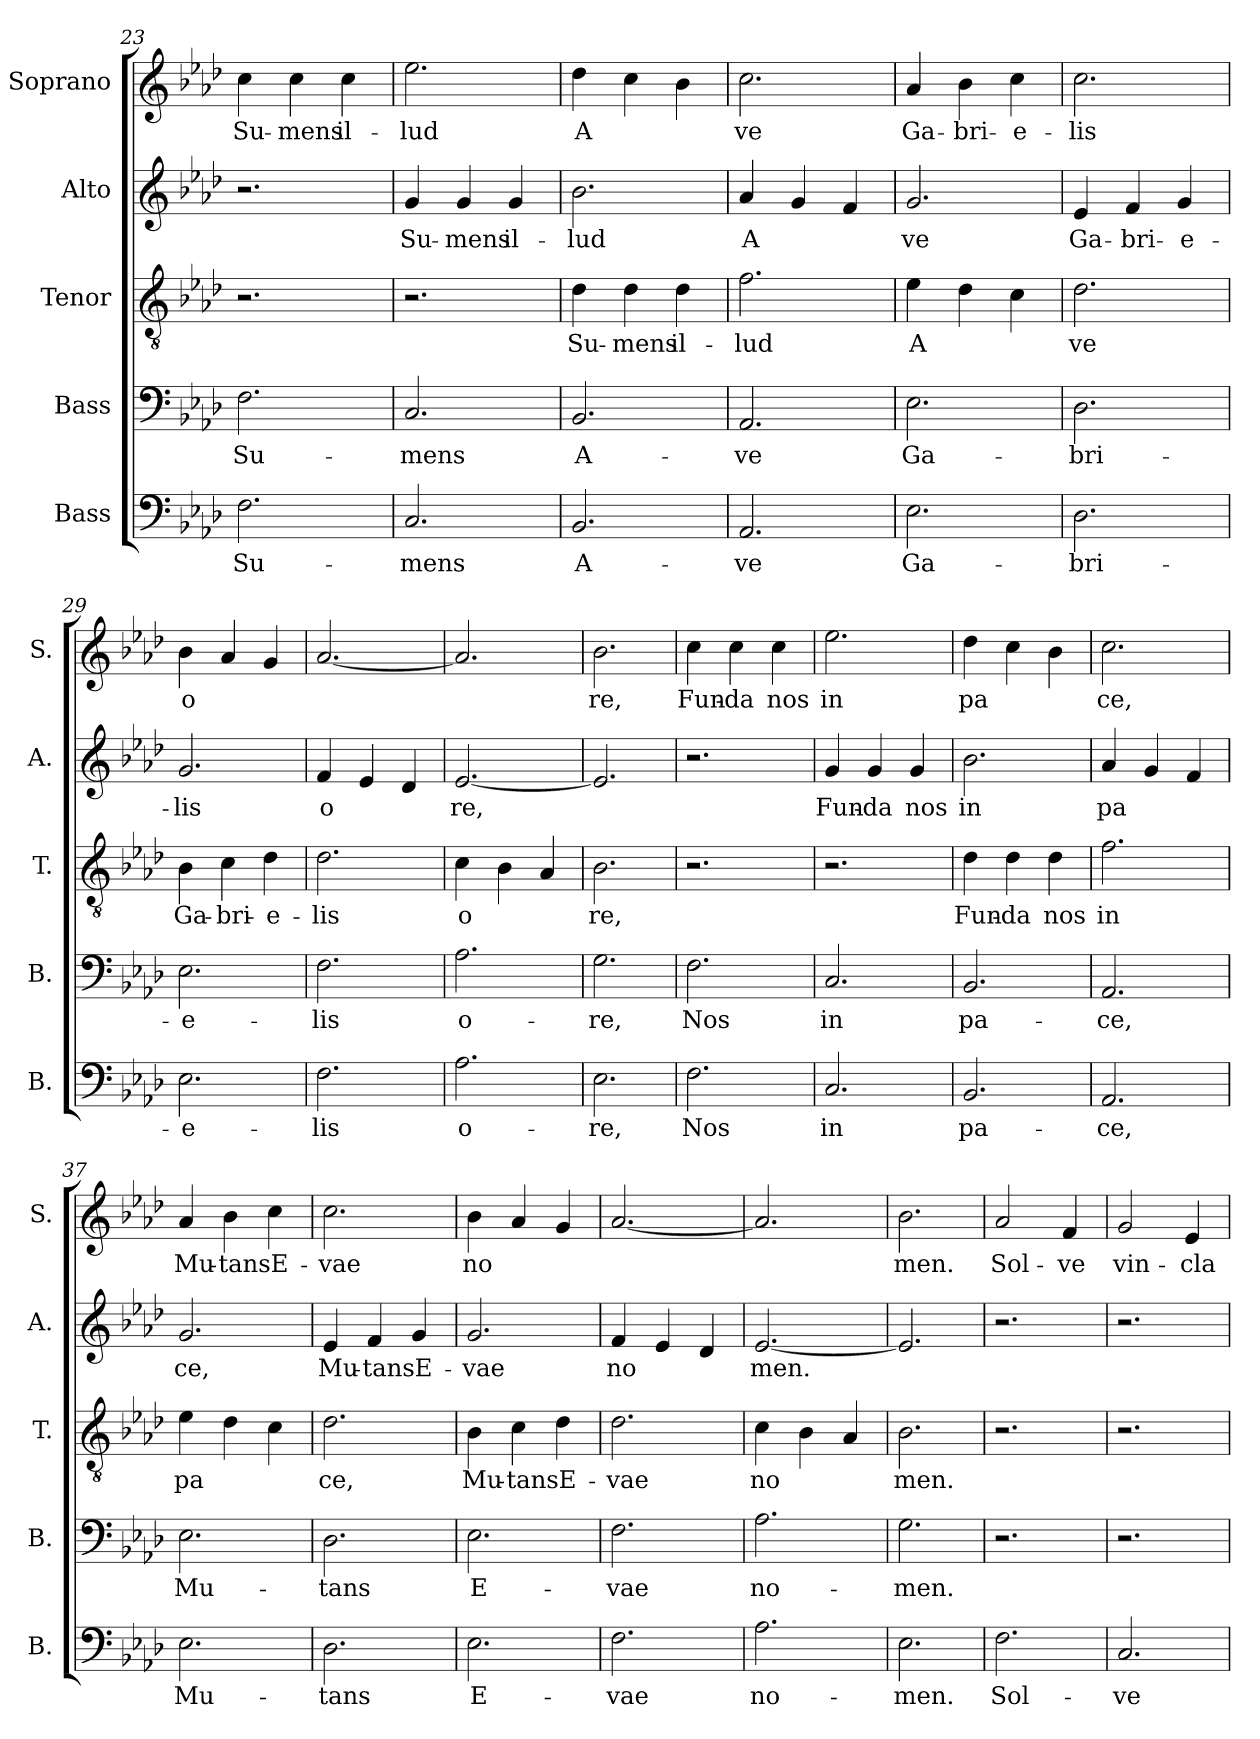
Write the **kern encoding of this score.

**kern	**text	**kern	**text	**kern	**text	**kern	**text	**kern	**text
*part5	*part5	*part4	*part4	*part3	*part3	*part2	*part2	*part1	*part1
*staff5	*staff5	*staff4	*staff4	*staff3	*staff3	*staff2	*staff2	*staff1	*staff1
*I"Bass	*	*I"Bass	*	*I"Tenor	*	*I"Alto	*	*I"Soprano	*
*I'B.	*	*I'B.	*	*I'T.	*	*I'A.	*	*I'S.	*
*clefF4	*	*clefF4	*	*clefGv2	*	*clefG2	*	*clefG2	*
*k[b-e-a-d-]	*	*k[b-e-a-d-]	*	*k[b-e-a-d-]	*	*k[b-e-a-d-]	*	*k[b-e-a-d-]	*
*A-:	*	*A-:	*	*A-:	*	*A-:	*	*A-:	*
=23	=23	=23	=23	=23	=23	=23	=23	=23	=23
!	!LO:LY:b:cj	!	!LO:LY:b:cj	!	!	!	!	!	!LO:LY:b:cj
2.F\	Su-	2.F\	Su-	2.r	.	2.r	.	4cc\	Su-
!	!	!	!	!	!	!	!	!	!LO:LY:b:cj
.	.	.	.	.	.	.	.	4cc\	-mens
!	!	!	!	!	!	!	!	!	!LO:LY:b:cj
.	.	.	.	.	.	.	.	4cc\	il-
=24	=24	=24	=24	=24	=24	=24	=24	=24	=24
!	!LO:LY:b:cj	!	!LO:LY:b:cj	!	!	!	!LO:LY:b:cj	!	!LO:LY:b:cj
2.C/	-mens	2.C/	-mens	2.r	.	4g/	Su-	2.ee-\	-lud
!	!	!	!	!	!	!	!LO:LY:b:cj	!	!
.	.	.	.	.	.	4g/	-mens	.	.
!	!	!	!	!	!	!	!LO:LY:b:cj	!	!
.	.	.	.	.	.	4g/	il-	.	.
=25	=25	=25	=25	=25	=25	=25	=25	=25	=25
!	!LO:LY:b:cj	!	!LO:LY:b:cj	!	!LO:LY:b:cj	!	!LO:LY:b:cj	!	!LO:LY:b:cj
2.BB-/	A-	2.BB-/	A-	4d-\	Su-	2.b-\	-lud	4dd-\	A-
!	!	!	!	!	!LO:LY:b:cj	!	!	!	!LO:LY:b:cj
.	.	.	.	4d-\	-mens	.	.	4cc\	--
!	!	!	!	!	!LO:LY:b:cj	!	!	!	!LO:LY:b:cj
.	.	.	.	4d-\	il-	.	.	4b-\	--
=26	=26	=26	=26	=26	=26	=26	=26	=26	=26
!	!LO:LY:b:cj	!	!LO:LY:b:cj	!	!LO:LY:b:cj	!	!LO:LY:b:cj	!	!LO:LY:b:cj
2.AA-/	-ve	2.AA-/	-ve	2.f\	-lud	4a-/	A-	2.cc\	-ve
!	!	!	!	!	!	!	!LO:LY:b:cj	!	!
.	.	.	.	.	.	4g/	--	.	.
!	!	!	!	!	!	!	!LO:LY:b:cj	!	!
.	.	.	.	.	.	4f/	--	.	.
=27	=27	=27	=27	=27	=27	=27	=27	=27	=27
!	!LO:LY:b:cj	!	!LO:LY:b:cj	!	!LO:LY:b:cj	!	!LO:LY:b:cj	!	!LO:LY:b:cj
2.E-\	Ga-	2.E-\	Ga-	4e-\	A-	2.g/	-ve	4a-/	Ga-
!	!	!	!	!	!LO:LY:b:cj	!	!	!	!LO:LY:b:cj
.	.	.	.	4d-\	--	.	.	4b-\	-bri-
!	!	!	!	!	!LO:LY:b:cj	!	!	!	!LO:LY:b:cj
.	.	.	.	4c\	--	.	.	4cc\	-e-
=28	=28	=28	=28	=28	=28	=28	=28	=28	=28
!	!LO:LY:b:cj	!	!LO:LY:b:cj	!	!LO:LY:b:cj	!	!LO:LY:b:cj	!	!LO:LY:b:cj
2.D-\	-bri-	2.D-\	-bri-	2.d-\	-ve	4e-/	Ga-	2.cc\	-lis
!	!	!	!	!	!	!	!LO:LY:b:cj	!	!
.	.	.	.	.	.	4f/	-bri-	.	.
!	!	!	!	!	!	!	!LO:LY:b:cj	!	!
.	.	.	.	.	.	4g/	-e-	.	.
!!LO:LB:g=z
=29	=29	=29	=29	=29	=29	=29	=29	=29	=29
!	!LO:LY:b:cj	!	!LO:LY:b:cj	!	!LO:LY:b:cj	!	!LO:LY:b:cj	!	!LO:LY:b:cj
2.E-\	-e-	2.E-\	-e-	4B-\	Ga-	2.g/	-lis	4b-\	o-
!	!	!	!	!	!LO:LY:b:cj	!	!	!	!LO:LY:b:cj
.	.	.	.	4c\	-bri-	.	.	4a-/	--
!	!	!	!	!	!LO:LY:b:cj	!	!	!	!LO:LY:b:cj
.	.	.	.	4d-\	-e-	.	.	4g/	--
=30	=30	=30	=30	=30	=30	=30	=30	=30	=30
!	!LO:LY:b:cj	!	!LO:LY:b:cj	!	!LO:LY:b:cj	!	!LO:LY:b:cj	!	!LO:LY:b:cj
2.F\	-lis	2.F\	-lis	2.d-\	-lis	4f/	o-	[<2.a-/	--
!	!	!	!	!	!	!	!LO:LY:b:cj	!	!
.	.	.	.	.	.	4e-/	--	.	.
!	!	!	!	!	!	!	!LO:LY:b:cj	!	!
.	.	.	.	.	.	4d-/	--	.	.
=31	=31	=31	=31	=31	=31	=31	=31	=31	=31
!	!LO:LY:b:cj	!	!LO:LY:b:cj	!	!LO:LY:b:cj	!	!LO:LY:b:cj	!	!LO:LY:b:cj
2.A-\	o-	2.A-\	o-	4c\	o-	[<2.e-/	-re,	2.a-/]	--
!	!	!	!	!	!LO:LY:b:cj	!	!	!	!
.	.	.	.	4B-\	--	.	.	.	.
!	!	!	!	!	!LO:LY:b:cj	!	!	!	!
.	.	.	.	4A-/	--	.	.	.	.
=32	=32	=32	=32	=32	=32	=32	=32	=32	=32
!	!LO:LY:b:cj	!	!LO:LY:b:cj	!	!LO:LY:b:cj	!	!LO:LY:b:cj	!	!LO:LY:b:cj
2.E-\	-re,	2.G\	-re,	2.B-\	-re,	2.e-/]	.	2.b-\	-re,
=33	=33	=33	=33	=33	=33	=33	=33	=33	=33
!	!LO:LY:b:cj	!	!LO:LY:b:cj	!	!	!	!	!	!LO:LY:b:cj
2.F\	Nos	2.F\	Nos	2.r	.	2.r	.	4cc\	Fun-
!	!	!	!	!	!	!	!	!	!LO:LY:b:cj
.	.	.	.	.	.	.	.	4cc\	-da
!	!	!	!	!	!	!	!	!	!LO:LY:b:cj
.	.	.	.	.	.	.	.	4cc\	nos
=34	=34	=34	=34	=34	=34	=34	=34	=34	=34
!	!LO:LY:b:cj	!	!LO:LY:b:cj	!	!	!	!LO:LY:b:cj	!	!LO:LY:b:cj
2.C/	in	2.C/	in	2.r	.	4g/	Fun-	2.ee-\	in
!	!	!	!	!	!	!	!LO:LY:b:cj	!	!
.	.	.	.	.	.	4g/	-da	.	.
!	!	!	!	!	!	!	!LO:LY:b:cj	!	!
.	.	.	.	.	.	4g/	nos	.	.
=35	=35	=35	=35	=35	=35	=35	=35	=35	=35
!	!LO:LY:b:cj	!	!LO:LY:b:cj	!	!LO:LY:b:cj	!	!LO:LY:b:cj	!	!LO:LY:b:cj
2.BB-/	pa-	2.BB-/	pa-	4d-\	Fun-	2.b-\	in	4dd-\	pa-
!	!	!	!	!	!LO:LY:b:cj	!	!	!	!LO:LY:b:cj
.	.	.	.	4d-\	-da	.	.	4cc\	--
!	!	!	!	!	!LO:LY:b:cj	!	!	!	!LO:LY:b:cj
.	.	.	.	4d-\	nos	.	.	4b-\	--
=36	=36	=36	=36	=36	=36	=36	=36	=36	=36
!	!LO:LY:b:cj	!	!LO:LY:b:cj	!	!LO:LY:b:cj	!	!LO:LY:b:cj	!	!LO:LY:b:cj
2.AA-/	-ce,	2.AA-/	-ce,	2.f\	in	4a-/	pa-	2.cc\	-ce,
!	!	!	!	!	!	!	!LO:LY:b:cj	!	!
.	.	.	.	.	.	4g/	--	.	.
!	!	!	!	!	!	!	!LO:LY:b:cj	!	!
.	.	.	.	.	.	4f/	--	.	.
!!LO:PB:g=z
=37	=37	=37	=37	=37	=37	=37	=37	=37	=37
!	!LO:LY:b:cj	!	!LO:LY:b:cj	!	!LO:LY:b:cj	!	!LO:LY:b:cj	!	!LO:LY:b:cj
2.E-\	Mu-	2.E-\	Mu-	4e-\	pa-	2.g/	-ce,	4a-/	Mu-
!	!	!	!	!	!LO:LY:b:cj	!	!	!	!LO:LY:b:cj
.	.	.	.	4d-\	--	.	.	4b-\	-tans
!	!	!	!	!	!LO:LY:b:cj	!	!	!	!LO:LY:b:cj
.	.	.	.	4c\	--	.	.	4cc\	E-
=38	=38	=38	=38	=38	=38	=38	=38	=38	=38
!	!LO:LY:b:cj	!	!LO:LY:b:cj	!	!LO:LY:b:cj	!	!LO:LY:b:cj	!	!LO:LY:b:cj
2.D-\	-tans	2.D-\	-tans	2.d-\	-ce,	4e-/	Mu-	2.cc\	-vae
!	!	!	!	!	!	!	!LO:LY:b:cj	!	!
.	.	.	.	.	.	4f/	-tans	.	.
!	!	!	!	!	!	!	!LO:LY:b:cj	!	!
.	.	.	.	.	.	4g/	E-	.	.
=39	=39	=39	=39	=39	=39	=39	=39	=39	=39
!	!LO:LY:b:cj	!	!LO:LY:b:cj	!	!LO:LY:b:cj	!	!LO:LY:b:cj	!	!LO:LY:b:cj
2.E-\	E-	2.E-\	E-	4B-\	Mu-	2.g/	-vae	4b-\	no-
!	!	!	!	!	!LO:LY:b:cj	!	!	!	!LO:LY:b:cj
.	.	.	.	4c\	-tans	.	.	4a-/	--
!	!	!	!	!	!LO:LY:b:cj	!	!	!	!LO:LY:b:cj
.	.	.	.	4d-\	E-	.	.	4g/	--
=40	=40	=40	=40	=40	=40	=40	=40	=40	=40
!	!LO:LY:b:cj	!	!LO:LY:b:cj	!	!LO:LY:b:cj	!	!LO:LY:b:cj	!	!LO:LY:b:cj
2.F\	-vae	2.F\	-vae	2.d-\	-vae	4f/	no-	[<2.a-/	--
!	!	!	!	!	!	!	!LO:LY:b:cj	!	!
.	.	.	.	.	.	4e-/	--	.	.
!	!	!	!	!	!	!	!LO:LY:b:cj	!	!
.	.	.	.	.	.	4d-/	--	.	.
=41	=41	=41	=41	=41	=41	=41	=41	=41	=41
!	!LO:LY:b:cj	!	!LO:LY:b:cj	!	!LO:LY:b:cj	!	!LO:LY:b:cj	!	!LO:LY:b:cj
2.A-\	no-	2.A-\	no-	4c\	no-	[<2.e-/	-men.	2.a-/]	--
!	!	!	!	!	!LO:LY:b:cj	!	!	!	!
.	.	.	.	4B-\	--	.	.	.	.
!	!	!	!	!	!LO:LY:b:cj	!	!	!	!
.	.	.	.	4A-/	--	.	.	.	.
=42	=42	=42	=42	=42	=42	=42	=42	=42	=42
!	!LO:LY:b:cj	!	!LO:LY:b:cj	!	!LO:LY:b:cj	!	!LO:LY:b:cj	!	!LO:LY:b:cj
2.E-\	-men.	2.G\	-men.	2.B-\	-men.	2.e-/]	.	2.b-\	-men.
=43	=43	=43	=43	=43	=43	=43	=43	=43	=43
!	!LO:LY:b:cj	!	!	!	!	!	!	!	!LO:LY:b:cj
2.F\	Sol-	2.r	.	2.r	.	2.r	.	2a-/	Sol-
!	!	!	!	!	!	!	!	!	!LO:LY:b:cj
.	.	.	.	.	.	.	.	4f/	-ve
=44	=44	=44	=44	=44	=44	=44	=44	=44	=44
!	!LO:LY:b:cj	!	!	!	!	!	!	!	!LO:LY:b:cj
2.C/	-ve	2.r	.	2.r	.	2.r	.	2g/	vin-
!	!	!	!	!	!	!	!	!	!LO:LY:b:cj
.	.	.	.	.	.	.	.	4e-/	-cla
=	=	=	=	=	=	=	=	=	=
*-	*-	*-	*-	*-	*-	*-	*-	*-	*-
